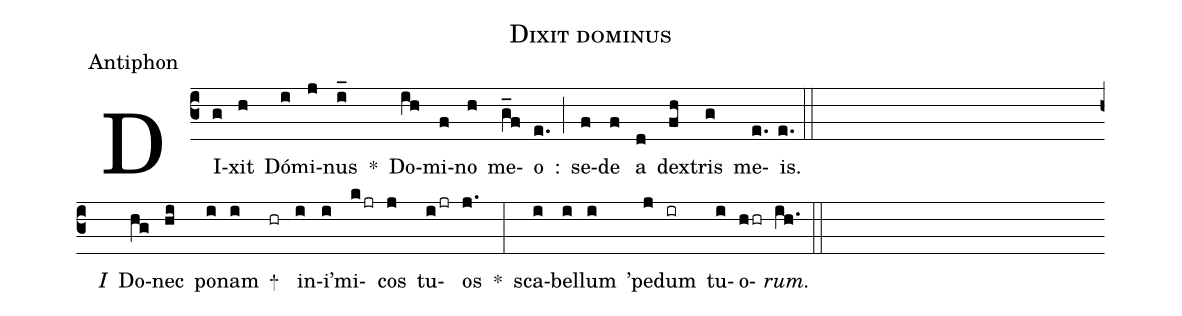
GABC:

name:Dixit dominus;
office-part:Antiphon;
%%
(c3) DI(g)xit(h) Dó(i)mi(j)nus(i_) *() Do(ih)mi(f)no(h) me(g_f)o(e.) :(;) se(f)de(f) a(d) dex(fh)tris(g) me(e.)is.(e.) (::Z)
<i>I</i>() Do(hg)nec(hi) po(i)nam(i) +(hr) in(i)i(i)'mi(k/jr)cos(j) tu(i/jr)os(j.) *(:) sca(i)bel(i)lum(i) 'pe(j)dum(ir) tu(i)o(h/hr)<i>rum.</i>(ih.) (::)
